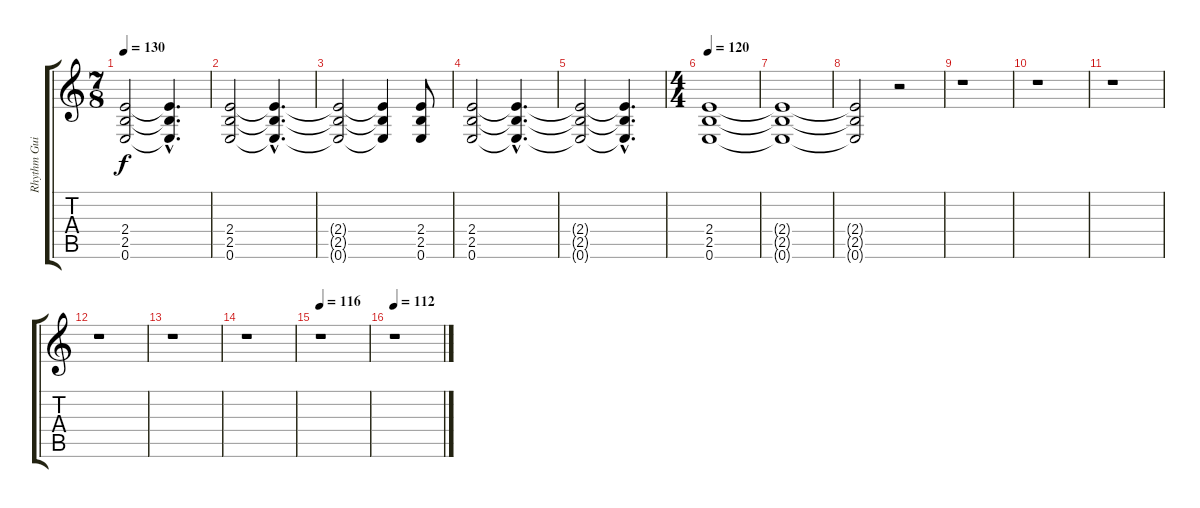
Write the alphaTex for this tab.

\track ("Rhythm Guitar 1" "Rhythm Gui") {instrument distortionguitar}
\staff {score tabs}
\tuning (E4 B3 G3 D3 A2 E2) {hide}
\ts (7 8)
\tempo 130
\clef g2
\ks c
(2.4{t} 2.5{t} 0.6{t}).2{dy f} (2.4{hac t} 2.5{hac t} 0.6{hac t}).4{d} |
(2.4 2.5 0.6).2 (2.4{hac t} 2.5{hac t} 0.6{hac t}).4{d} |
(2.4{t} 2.5{t} 0.6{t}).2 (2.4{t} 2.5{t} 0.6{t}).4 (2.4 2.5 0.6).8 |
(2.4 2.5 0.6).2 (2.4{hac t} 2.5{hac t} 0.6{hac t}).4{d} |
(2.4{t} 2.5{t} 0.6{t}).2 (2.4{hac t} 2.5{hac t} 0.6{hac t}).4{d} |
\ts (4 4)
\tempo 120
(2.4 2.5 0.6).1 |
(2.4{t} 2.5{t} 0.6{t}).1{volume 12} |
(2.4{t} 2.5{t} 0.6{t}).2{volume 10} r.2 |
r.1 |
r.1 |
r.1 |
r.1 |
r.1 |
r.1 |
\tempo 116
r.1 |
\tempo 112
r.1
